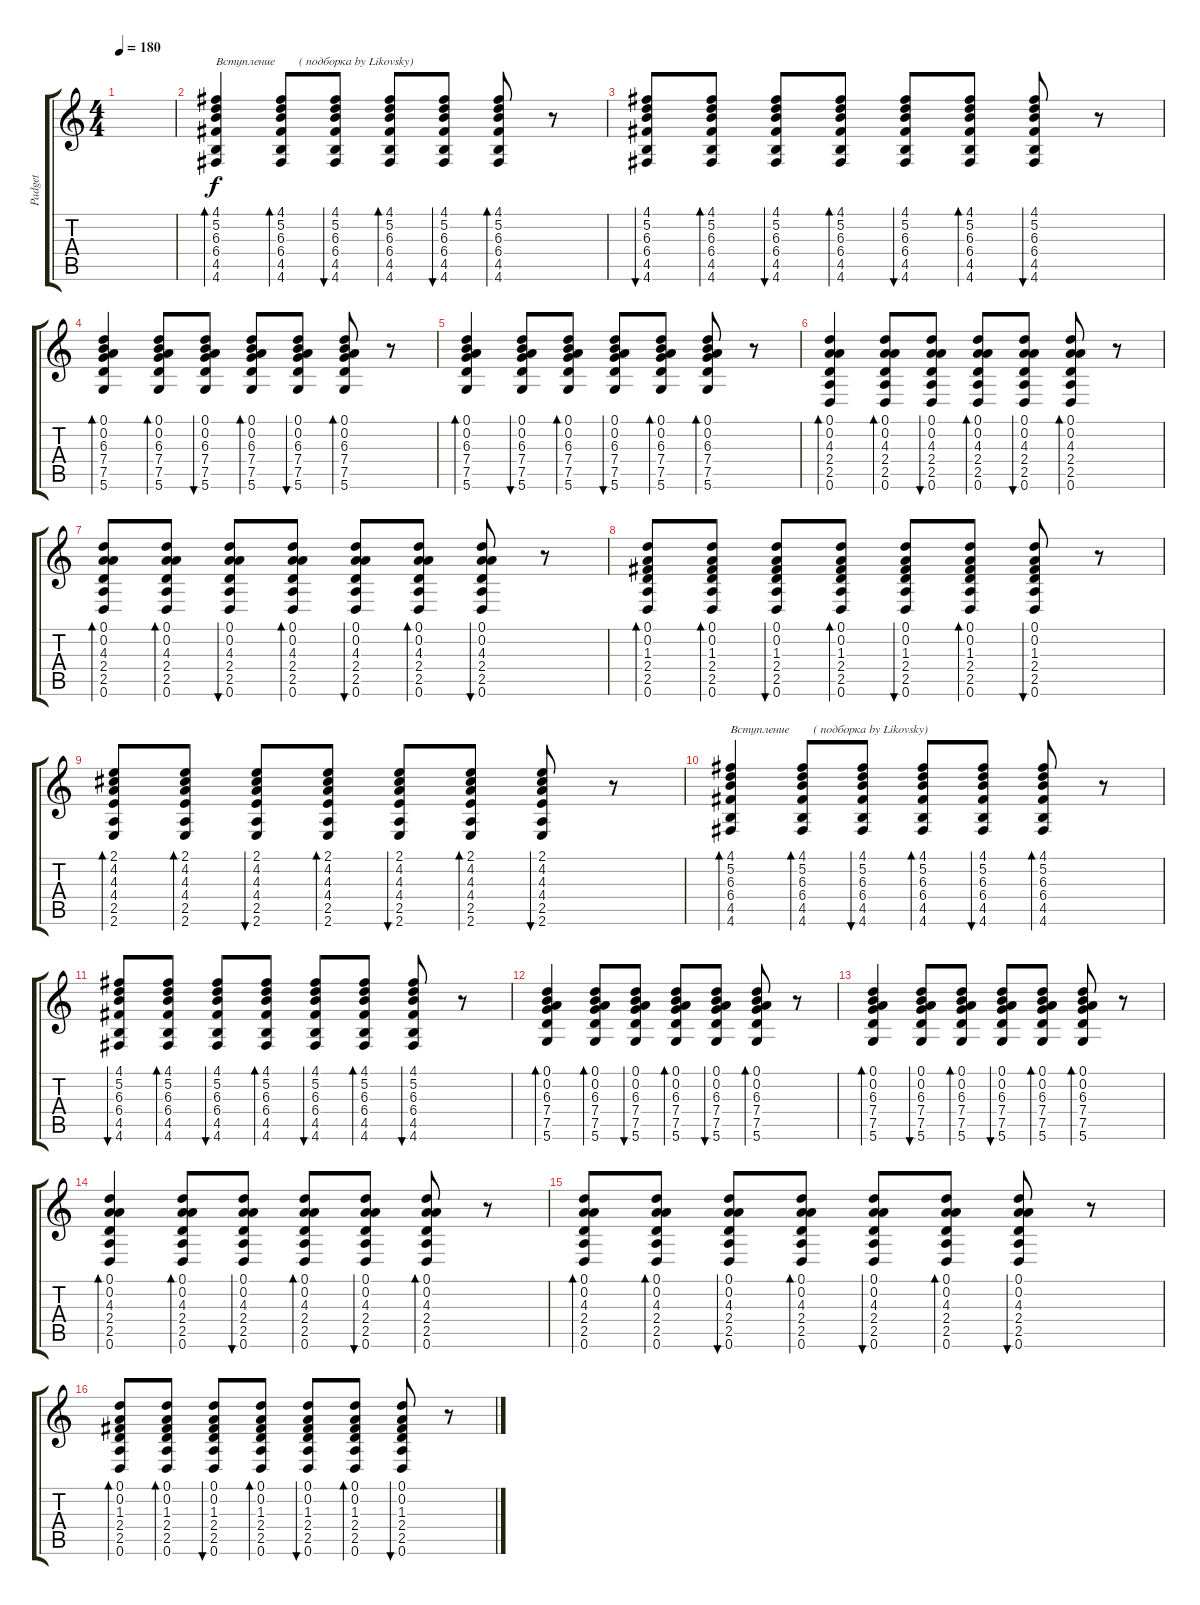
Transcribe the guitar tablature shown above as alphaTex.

\track ("Padget" "Padget") {instrument acousticguitarsteel}
\staff {score tabs}
\tuning (D4 A3 F3 C3 G2 D2) {hide}
\ts (4 4)
\tempo 180
\clef g2
\ks c
|
(4.1 5.2 6.3 6.4 4.5 4.6).4{bd 30 txt "Вступление        ( подборка by Likovsky)"} (4.1 5.2 6.3 6.4 4.5 4.6).8{bd 30} (4.1 5.2 6.3 6.4 4.5 4.6).8{bu 30} (4.1 5.2 6.3 6.4 4.5 4.6).8{bd 30} (4.1 5.2 6.3 6.4 4.5 4.6).8{bu 30} (4.1 5.2 6.3 6.4 4.5 4.6).8{bd 30} r.8 |
(4.1 5.2 6.3 6.4 4.5 4.6).8{bu 30} (4.1 5.2 6.3 6.4 4.5 4.6).8{bd 30} (4.1 5.2 6.3 6.4 4.5 4.6).8{bu 30} (4.1 5.2 6.3 6.4 4.5 4.6).8{bd 30} (4.1 5.2 6.3 6.4 4.5 4.6).8{bu 30} (4.1 5.2 6.3 6.4 4.5 4.6).8{bd 30} (4.1 5.2 6.3 6.4 4.5 4.6).8{bu 30} r.8 |
(0.1 0.2 6.3 7.4 7.5 5.6).4{bd 30} (0.1 0.2 6.3 7.4 7.5 5.6).8{bd 30} (0.1 0.2 6.3 7.4 7.5 5.6).8{bu 30} (0.1 0.2 6.3 7.4 7.5 5.6).8{bd 30} (0.1 0.2 6.3 7.4 7.5 5.6).8{bu 30} (0.1 0.2 6.3 7.4 7.5 5.6).8{bd 30} r.8 |
(0.1 0.2 6.3 7.4 7.5 5.6).4{bd 30} (0.1 0.2 6.3 7.4 7.5 5.6).8{bu 30} (0.1 0.2 6.3 7.4 7.5 5.6).8{bd 30} (0.1 0.2 6.3 7.4 7.5 5.6).8{bu 30} (0.1 0.2 6.3 7.4 7.5 5.6).8{bd 30} (0.1 0.2 6.3 7.4 7.5 5.6).8{bd 30} r.8 |
(0.1 0.2 4.3 2.4 2.5 0.6).4{bd 30} (0.1 0.2 4.3 2.4 2.5 0.6).8{bd 30} (0.1 0.2 4.3 2.4 2.5 0.6).8{bu 30} (0.1 0.2 4.3 2.4 2.5 0.6).8{bd 30} (0.1 0.2 4.3 2.4 2.5 0.6).8{bu 30} (0.1 0.2 4.3 2.4 2.5 0.6).8{bd 30} r.8 |
(0.1 0.2 4.3 2.4 2.5 0.6).8{bd 30} (0.1 0.2 4.3 2.4 2.5 0.6).8{bd 30} (0.1 0.2 4.3 2.4 2.5 0.6).8{bu 30} (0.1 0.2 4.3 2.4 2.5 0.6).8{bd 30} (0.1 0.2 4.3 2.4 2.5 0.6).8{bu 30} (0.1 0.2 4.3 2.4 2.5 0.6).8{bd 30} (0.1 0.2 4.3 2.4 2.5 0.6).8{bu 30} r.8 |
(0.1 0.2 1.3 2.4 2.5 0.6).8{bd 30} (0.1 0.2 1.3 2.4 2.5 0.6).8{bd 30} (0.1 0.2 1.3 2.4 2.5 0.6).8{bu 30} (0.1 0.2 1.3 2.4 2.5 0.6).8{bd 30} (0.1 0.2 1.3 2.4 2.5 0.6).8{bu 30} (0.1 0.2 1.3 2.4 2.5 0.6).8{bd 30} (0.1 0.2 1.3 2.4 2.5 0.6).8{bu 30} r.8 |
(2.1 4.2 4.3 4.4 2.5 2.6).8{bd 30} (2.1 4.2 4.3 4.4 2.5 2.6).8{bd 30} (2.1 4.2 4.3 4.4 2.5 2.6).8{bu 30} (2.1 4.2 4.3 4.4 2.5 2.6).8{bd 30} (2.1 4.2 4.3 4.4 2.5 2.6).8{bu 30} (2.1 4.2 4.3 4.4 2.5 2.6).8{bd 30} (2.1 4.2 4.3 4.4 2.5 2.6).8{bu 30} r.8 |
(4.1 5.2 6.3 6.4 4.5 4.6).4{bd 30 txt "Вступление        ( подборка by Likovsky)"} (4.1 5.2 6.3 6.4 4.5 4.6).8{bd 30} (4.1 5.2 6.3 6.4 4.5 4.6).8{bu 30} (4.1 5.2 6.3 6.4 4.5 4.6).8{bd 30} (4.1 5.2 6.3 6.4 4.5 4.6).8{bu 30} (4.1 5.2 6.3 6.4 4.5 4.6).8{bd 30} r.8 |
(4.1 5.2 6.3 6.4 4.5 4.6).8{bu 30} (4.1 5.2 6.3 6.4 4.5 4.6).8{bd 30} (4.1 5.2 6.3 6.4 4.5 4.6).8{bu 30} (4.1 5.2 6.3 6.4 4.5 4.6).8{bd 30} (4.1 5.2 6.3 6.4 4.5 4.6).8{bu 30} (4.1 5.2 6.3 6.4 4.5 4.6).8{bd 30} (4.1 5.2 6.3 6.4 4.5 4.6).8{bu 30} r.8 |
(0.1 0.2 6.3 7.4 7.5 5.6).4{bd 30} (0.1 0.2 6.3 7.4 7.5 5.6).8{bd 30} (0.1 0.2 6.3 7.4 7.5 5.6).8{bu 30} (0.1 0.2 6.3 7.4 7.5 5.6).8{bd 30} (0.1 0.2 6.3 7.4 7.5 5.6).8{bu 30} (0.1 0.2 6.3 7.4 7.5 5.6).8{bd 30} r.8 |
(0.1 0.2 6.3 7.4 7.5 5.6).4{bd 30} (0.1 0.2 6.3 7.4 7.5 5.6).8{bu 30} (0.1 0.2 6.3 7.4 7.5 5.6).8{bd 30} (0.1 0.2 6.3 7.4 7.5 5.6).8{bu 30} (0.1 0.2 6.3 7.4 7.5 5.6).8{bd 30} (0.1 0.2 6.3 7.4 7.5 5.6).8{bd 30} r.8 |
(0.1 0.2 4.3 2.4 2.5 0.6).4{bd 30} (0.1 0.2 4.3 2.4 2.5 0.6).8{bd 30} (0.1 0.2 4.3 2.4 2.5 0.6).8{bu 30} (0.1 0.2 4.3 2.4 2.5 0.6).8{bd 30} (0.1 0.2 4.3 2.4 2.5 0.6).8{bu 30} (0.1 0.2 4.3 2.4 2.5 0.6).8{bd 30} r.8 |
(0.1 0.2 4.3 2.4 2.5 0.6).8{bd 30} (0.1 0.2 4.3 2.4 2.5 0.6).8{bd 30} (0.1 0.2 4.3 2.4 2.5 0.6).8{bu 30} (0.1 0.2 4.3 2.4 2.5 0.6).8{bd 30} (0.1 0.2 4.3 2.4 2.5 0.6).8{bu 30} (0.1 0.2 4.3 2.4 2.5 0.6).8{bd 30} (0.1 0.2 4.3 2.4 2.5 0.6).8{bu 30} r.8 |
(0.1 0.2 1.3 2.4 2.5 0.6).8{bd 30} (0.1 0.2 1.3 2.4 2.5 0.6).8{bd 30} (0.1 0.2 1.3 2.4 2.5 0.6).8{bu 30} (0.1 0.2 1.3 2.4 2.5 0.6).8{bd 30} (0.1 0.2 1.3 2.4 2.5 0.6).8{bu 30} (0.1 0.2 1.3 2.4 2.5 0.6).8{bd 30} (0.1 0.2 1.3 2.4 2.5 0.6).8{bu 30} r.8
